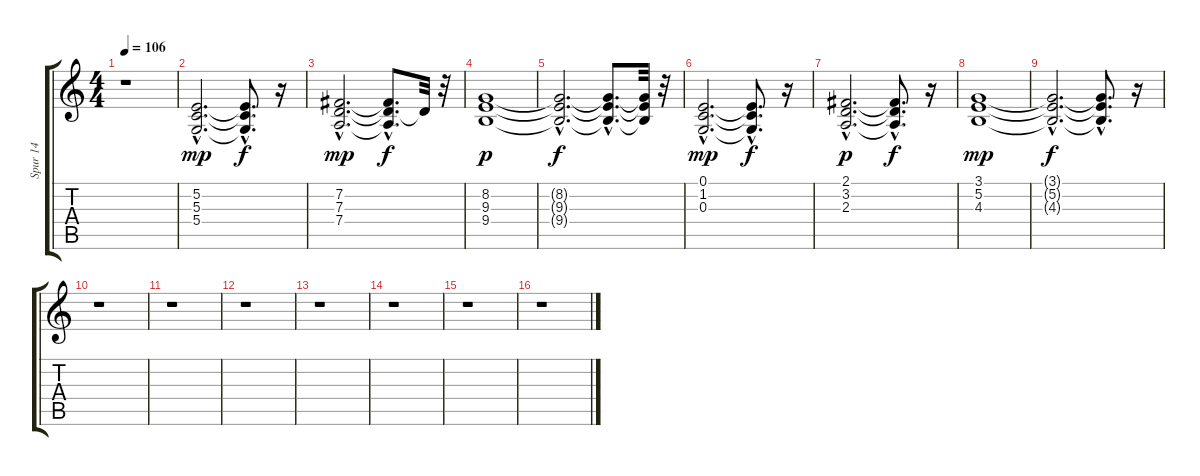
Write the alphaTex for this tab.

\track ("Spur 14" "Spur 14") {instrument orchestralharp}
\staff {score tabs}
\tuning (E4 B3 G3 D3 A2 E2) {hide}
\ts (4 4)
\tempo 106
\clef g2
\ks c
r.1{dy mp instrument orchestralharp} |
(5.2{hac} 5.3{hac} 5.4{hac}).2{d} (5.2{t} 5.3{hac t} 5.4{t}).8{d dy f} r.16 |
(7.2{hac} 7.3{hac} 7.4{hac}).2{d dy mp} (7.2{hac t} 7.3{hac t} 7.4{hac t}).8{d dy f} 7.3{t}.32 r.32 |
(8.2 9.3 9.4).1{dy p} |
(8.2{hac t} 9.3{hac t} 9.4{hac t}).2{d dy f} (8.2{hac t} 9.3{hac t} 9.4{hac t}).8{d} (8.2{t} 9.3{t} 9.4{t}).32 r.32 |
(0.1{hac} 1.2{hac} 0.3{hac}).2{d dy mp} (0.1{hac t} 1.2{hac t} 0.3{t}).8{d dy f} r.16 |
(2.1{hac} 3.2{hac} 2.3{hac}).2{d dy p} (2.1{hac t} 3.2{hac t} 2.3{hac t}).8{d dy f} r.16 |
(3.1 5.2 4.3).1{dy mp} |
(3.1{hac t} 5.2{hac t} 4.3{hac t}).2{d dy f} (3.1{hac t} 5.2{hac t} 4.3{hac t}).8{d} r.16 |
r.1 |
r.1 |
r.1 |
r.1 |
r.1 |
r.1 |
r.1
